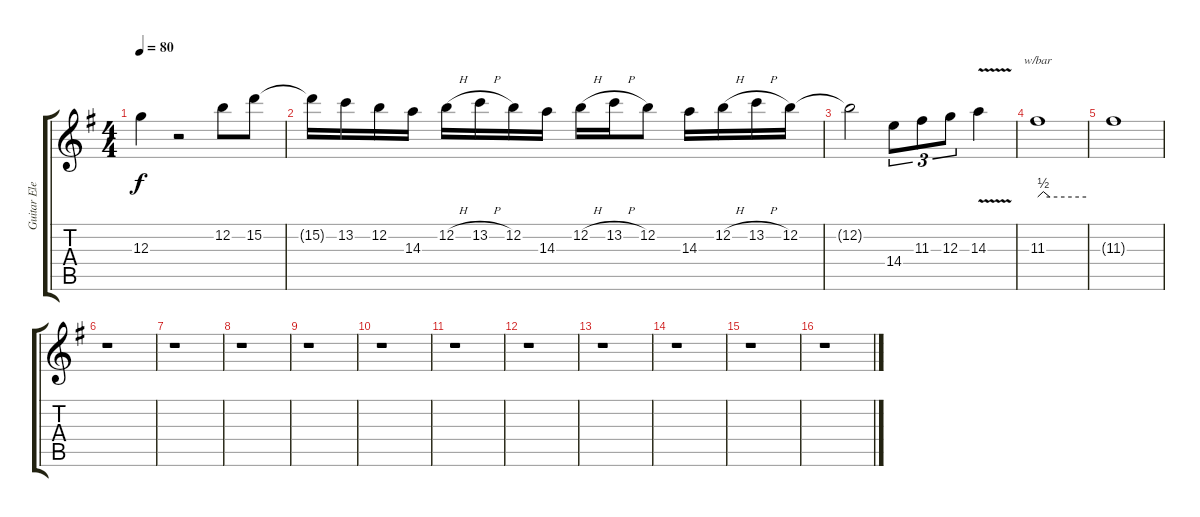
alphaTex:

\track ("Guitar Elec." "Guitar Ele") {instrument electricguitarjazz}
\staff {score tabs}
\tuning (E4 B3 G3 D3 A2 E2) {hide}
\ts (4 4)
\tempo 80
\clef g2
\ks g
12.3{t}.4{dy f} r.2 12.2.8 15.2.8 |
15.2{t}.16 13.2.16 12.2.16 14.3.16 12.2{h}.16 13.2{h}.16 12.2.16 14.3.16 12.2{h}.16 13.2{h}.16 12.2.8 14.3.16 12.2{h}.16 13.2{h}.16 12.2.16 |
12.2{t}.2 14.4.8{tu (3 2)} 11.3.8{tu (3 2)} 12.3.8{tu (3 2)} 14.3{v}.4 |
11.3.1{tbe (custom default 0 0 7 2 15 0 60 0)} |
11.3{t}.1 |
r.1 |
r.1 |
r.1 |
r.1 |
r.1 |
r.1 |
r.1 |
r.1 |
r.1 |
r.1 |
r.1
